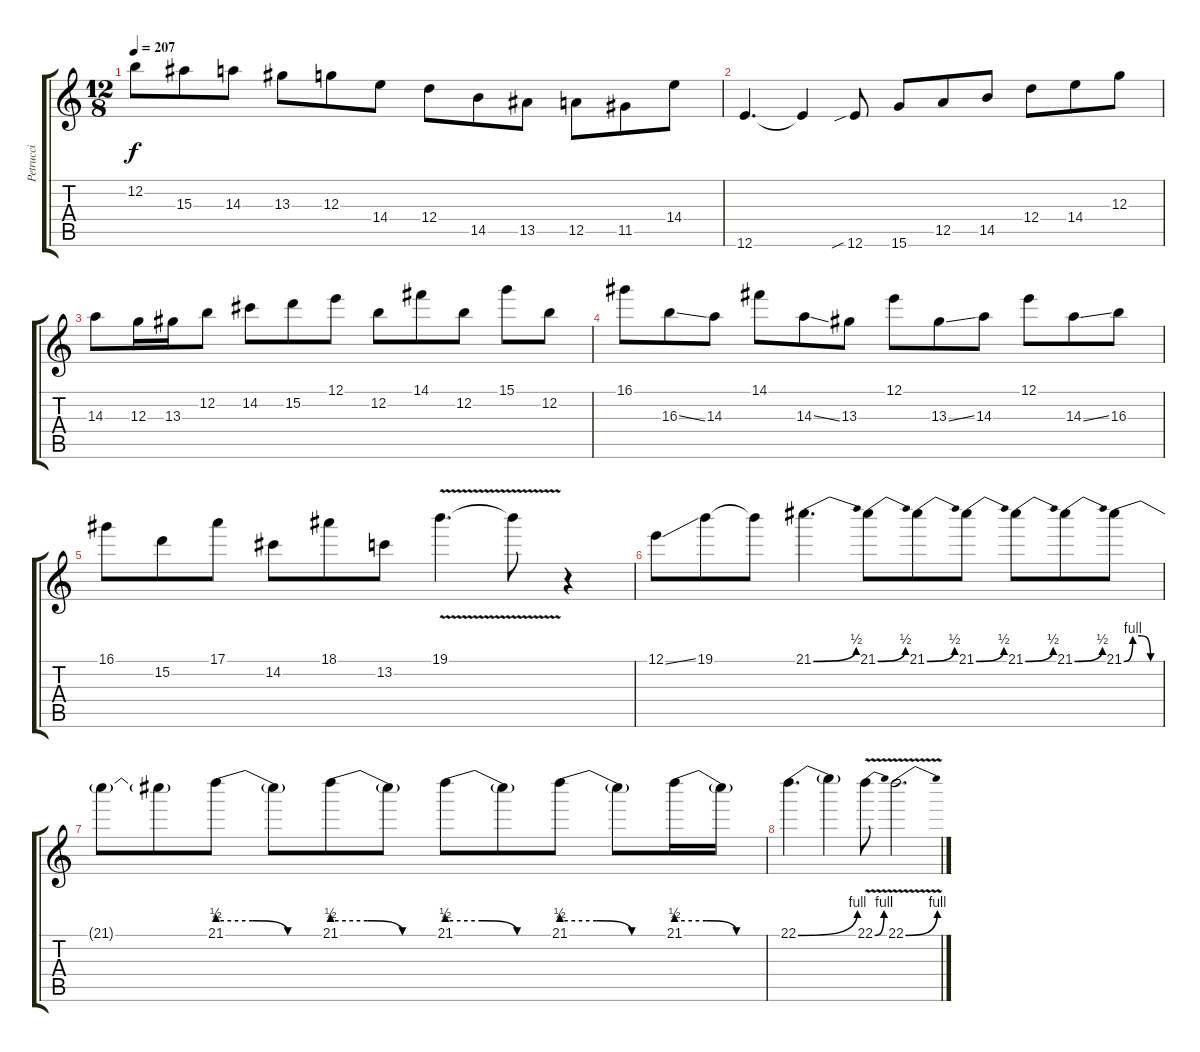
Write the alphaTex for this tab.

\track ("Petrucci" "Petrucci") {instrument overdrivenguitar}
\staff {score tabs}
\tuning (E4 B3 G3 D3 A2 E2) {hide}
\ts (12 8)
\tempo 207
\clef g2
\ks c
12.2.8{dy f} 15.3.8 14.3.8 13.3.8 12.3.8 14.4.8 12.4.8 14.5.8 13.5.8 12.5.8 11.5.8 14.4.8 |
12.6.4{d} 12.6{t}.4 12.6{sib}.8 15.6.8 12.5.8 14.5.8 12.4.8 14.4.8 12.3.8 |
14.3.8 12.3.16 13.3.16 12.2.8 14.2.8 15.2.8 12.1.8 12.2.8 14.1.8 12.2.8 15.1.8 12.2.8 |
16.1.8 16.3{ss}.8 14.3.8 14.1.8 14.3{ss}.8 13.3.8 12.1.8 13.3{ss}.8 14.3.8 12.1.8 14.3{ss}.8 16.3.8 |
16.1.8 15.2.8 17.1.8 14.2.8 18.1.8 13.2.8 19.1{v}.4{d} 19.1{t}.8 r.4 |
12.1{ss}.8 19.1.8 19.1{t}.8 21.1{be (bend 0 0 60 2)}.4{d} 21.1{be (bend 0 0 60 2)}.8 21.1{be (bend 0 0 60 2)}.8 21.1{be (bend 0 0 60 2)}.8 21.1{be (bend 0 0 60 2)}.8 21.1{be (bend 0 0 60 2)}.8 21.1{be (custom 0 0 15 4 30 4 45 0 60 0)}.8 |
21.1{t}.8 21.1{t}.8 21.1{be (custom 0 2 20 2 40 0 60 0)}.8 21.1{t}.8 21.1{be (custom 0 2 20 2 40 0 60 0)}.8 21.1{t}.8 21.1{be (custom 0 2 20 2 40 0 60 0)}.8 21.1{t}.8 21.1{be (custom 0 2 20 2 40 0 60 0)}.8 21.1{t}.8 21.1{be (custom 0 2 20 2 40 0 60 0)}.16 21.1{t}.16 |
22.1{be (bend 0 0 60 4)}.4{d} 22.1{t}.4 22.1{be (bend 0 0 60 4) v}.8 22.1{be (bend 0 0 60 4) v}.2{d}
